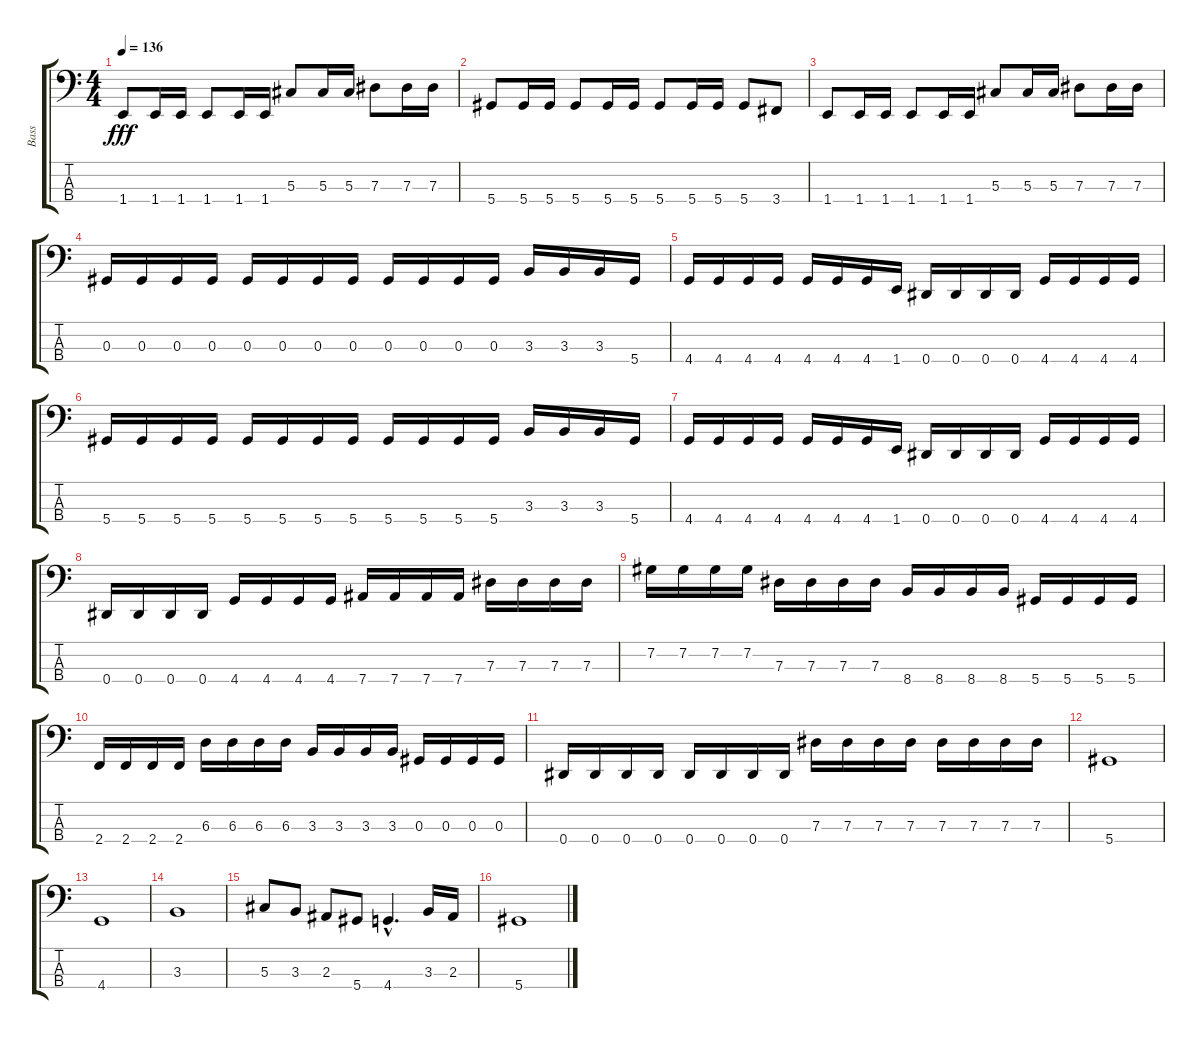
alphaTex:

\track ("Bass" "Bass") {instrument electricbassfinger}
\staff {score tabs}
\tuning (Gb2 Db2 Ab1 Eb1) {hide}
\ts (4 4)
\tempo 136
\clef f4
\ks c
1.4.8{dy fff} 1.4.16 1.4.16 1.4.8 1.4.16 1.4.16 5.3.8 5.3.16 5.3.16 7.3.8 7.3.16 7.3.16 |
5.4.8 5.4.16 5.4.16 5.4.8 5.4.16 5.4.16 5.4.8 5.4.16 5.4.16 5.4.8 3.4.8 |
1.4.8 1.4.16 1.4.16 1.4.8 1.4.16 1.4.16 5.3.8 5.3.16 5.3.16 7.3.8 7.3.16 7.3.16 |
0.3.16 0.3.16 0.3.16 0.3.16 0.3.16 0.3.16 0.3.16 0.3.16 0.3.16 0.3.16 0.3.16 0.3.16 3.3.16 3.3.16 3.3.16 5.4.16 |
4.4.16 4.4.16 4.4.16 4.4.16 4.4.16 4.4.16 4.4.16 1.4.16 0.4.16 0.4.16 0.4.16 0.4.16 4.4.16 4.4.16 4.4.16 4.4.16 |
5.4.16 5.4.16 5.4.16 5.4.16 5.4.16 5.4.16 5.4.16 5.4.16 5.4.16 5.4.16 5.4.16 5.4.16 3.3.16 3.3.16 3.3.16 5.4.16 |
4.4.16 4.4.16 4.4.16 4.4.16 4.4.16 4.4.16 4.4.16 1.4.16 0.4.16 0.4.16 0.4.16 0.4.16 4.4.16 4.4.16 4.4.16 4.4.16 |
0.4.16 0.4.16 0.4.16 0.4.16 4.4.16 4.4.16 4.4.16 4.4.16 7.4.16 7.4.16 7.4.16 7.4.16 7.3.16 7.3.16 7.3.16 7.3.16 |
7.2.16 7.2.16 7.2.16 7.2.16 7.3.16 7.3.16 7.3.16 7.3.16 8.4.16 8.4.16 8.4.16 8.4.16 5.4.16 5.4.16 5.4.16 5.4.16 |
2.4.16 2.4.16 2.4.16 2.4.16 6.3.16 6.3.16 6.3.16 6.3.16 3.3.16 3.3.16 3.3.16 3.3.16 0.3.16 0.3.16 0.3.16 0.3.16 |
0.4.16 0.4.16 0.4.16 0.4.16 0.4.16 0.4.16 0.4.16 0.4.16 7.3.16 7.3.16 7.3.16 7.3.16 7.3.16 7.3.16 7.3.16 7.3.16 |
5.4.1 |
4.4.1 |
3.3.1 |
5.3.8 3.3.8 2.3.8 5.4.8 4.4{hac}.4{d} 3.3.16 2.3.16 |
5.4.1
